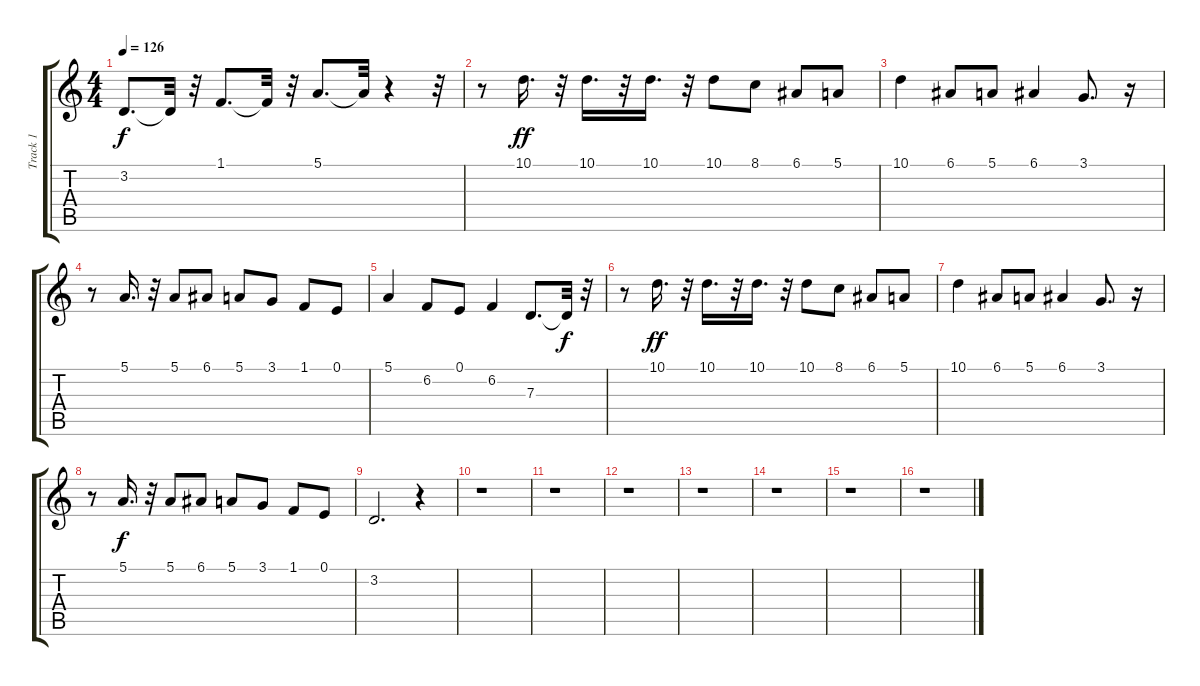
\track ("Track 1" "Track 1") {instrument panflute}
\staff {score tabs}
\tuning (E4 B3 G3 D3 A2 E2) {hide}
\ts (4 4)
\tempo 126
\clef g2
\ks c
3.2.8{d dy f} 3.2{t}.32 r.32 1.1.8{d} 1.1{t}.32 r.32 5.1.8{d} 5.1{t}.32 r.4 r.32 |
r.8 10.1.16{d dy ff} r.32 10.1.16{d} r.32 10.1.16{d} r.32 10.1.8 8.1.8 6.1.8 5.1.8 |
10.1.4 6.1.8 5.1.8 6.1.4 3.1.8{d} r.16 |
r.8 5.1.16{d} r.32 5.1.8 6.1.8 5.1.8 3.1.8 1.1.8 0.1.8 |
5.1.4 6.2.8 0.1.8 6.2.4 7.3.8{d} 7.3{t}.32{dy f} r.32 |
r.8 10.1.16{d dy ff} r.32 10.1.16{d} r.32 10.1.16{d} r.32 10.1.8 8.1.8 6.1.8 5.1.8 |
10.1.4 6.1.8 5.1.8 6.1.4 3.1.8{d} r.16 |
r.8 5.1.16{d dy f} r.32 5.1.8 6.1.8 5.1.8 3.1.8 1.1.8 0.1.8 |
3.2.2{d} r.4 |
r.1 |
r.1 |
r.1 |
r.1 |
r.1 |
r.1 |
r.1
